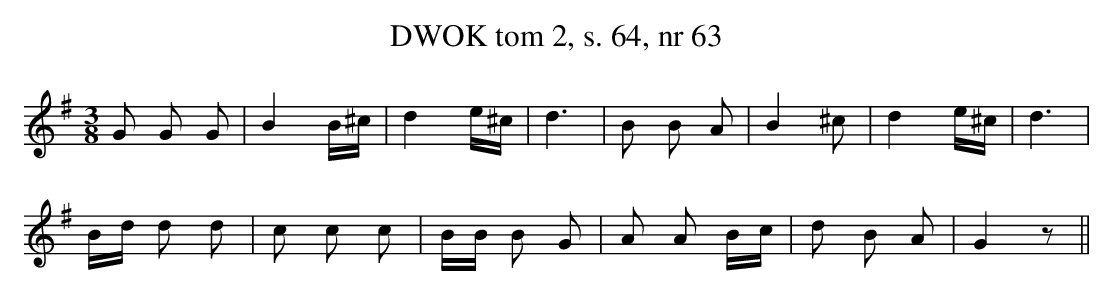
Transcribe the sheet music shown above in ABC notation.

X:1
T:DWOK tom 2, s. 64, nr 63
L:1/16
M:3/8
K:G
G2 G2 G2|B4 B^c|d4 e^c|d6|B2 B2 A2|B4 ^c2|d4 e^c|d6|
Bd d2 d2|c2 c2 c2|BB B2 G2|A2 A2 Bc|d2 B2 A2|G4 z2||
